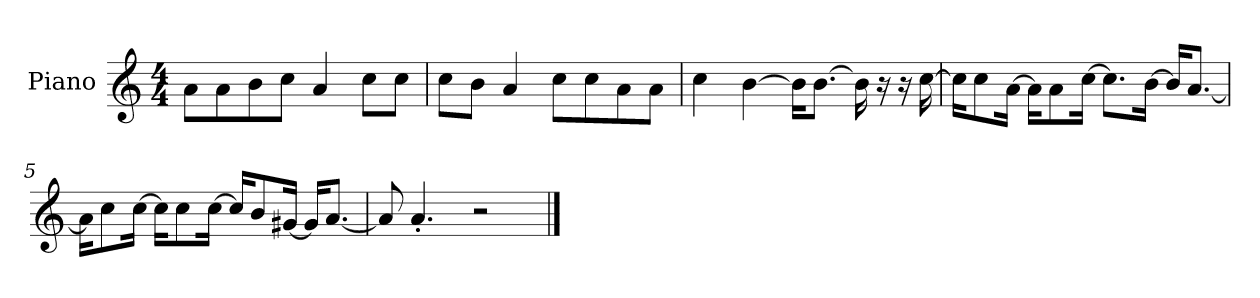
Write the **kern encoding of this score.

**kern
*part1
*staff1
*I"Piano
*I'P-no
*clefG2
*k[]
*M4/4
*MM90
=1
8a\L
8a\
8b\
8cc\J
4a/
8cc\L
8cc\J
=2
8cc\L
8b\J
4a/
8cc\L
8cc\
8a\
8a\J
=3
4cc\
[4b\
16b\KL]
[8.b\J
16b\]
16r
16r
[16cc\
=4
16cc\KL]
8cc\
[16a\Jk
16a\KL]
8a\
[16cc\Jk
8.cc\L]
[16b\Jk
16b/KL]
[8.a/J
!!LO:LB:g=z
=5
16a\KL]
8cc\
[16cc\Jk
16cc\KL]
8cc\
[16cc\Jk
16cc/KL]
8b/
[16g#X/Jk
16g#/KL]
[8.a/J
=6
8a/]
4.a'/
2r
==
*-
